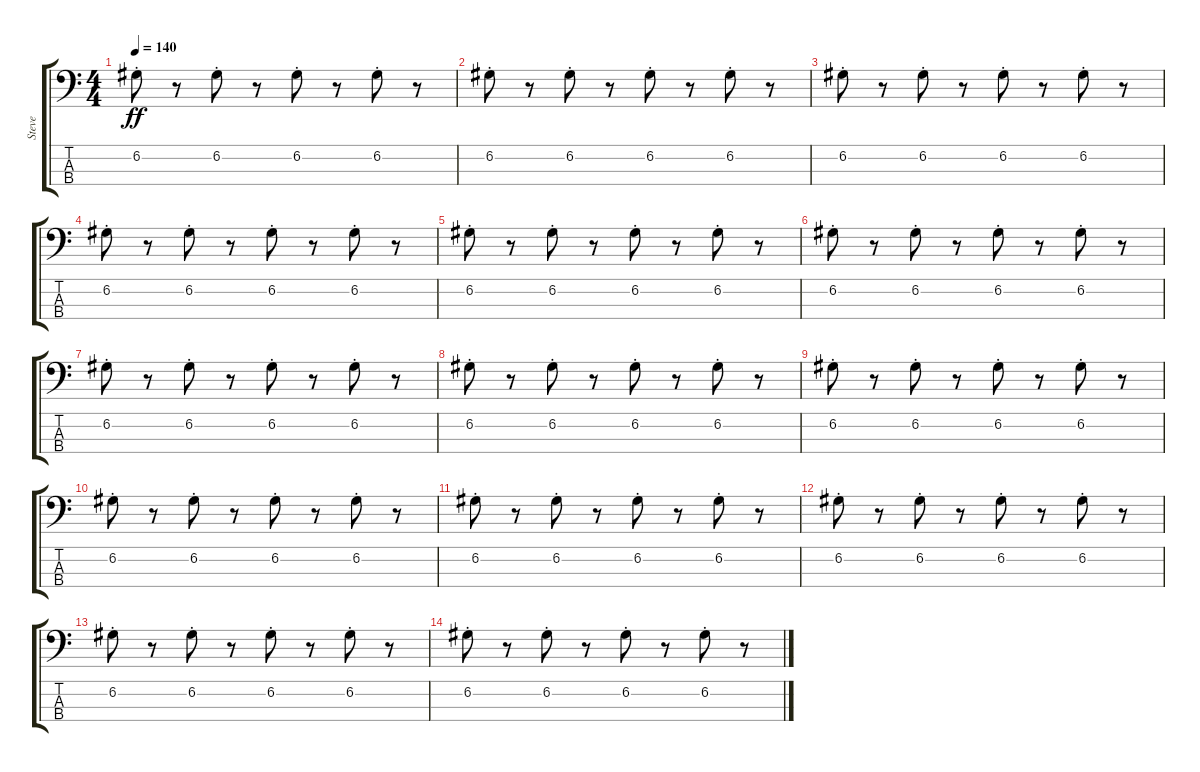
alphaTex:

\track ("Steve" "Steve") {instrument acousticbass}
\staff {score tabs}
\tuning (G2 D2 A1 E1) {hide}
\ts (4 4)
\tempo 140
\clef f4
\ks c
6.2{st}.8{dy ff} r.8 6.2{st}.8 r.8 6.2{st}.8 r.8 6.2{st}.8 r.8 |
6.2{st}.8 r.8 6.2{st}.8 r.8 6.2{st}.8 r.8 6.2{st}.8 r.8 |
6.2{st}.8 r.8 6.2{st}.8 r.8 6.2{st}.8 r.8 6.2{st}.8 r.8 |
6.2{st}.8 r.8 6.2{st}.8 r.8 6.2{st}.8 r.8 6.2{st}.8 r.8 |
6.2{st}.8 r.8 6.2{st}.8 r.8 6.2{st}.8 r.8 6.2{st}.8 r.8 |
6.2{st}.8 r.8 6.2{st}.8 r.8 6.2{st}.8 r.8 6.2{st}.8 r.8 |
6.2{st}.8 r.8 6.2{st}.8 r.8 6.2{st}.8 r.8 6.2{st}.8 r.8 |
6.2{st}.8 r.8 6.2{st}.8 r.8 6.2{st}.8 r.8 6.2{st}.8 r.8 |
6.2{st}.8 r.8 6.2{st}.8 r.8 6.2{st}.8 r.8 6.2{st}.8 r.8 |
6.2{st}.8 r.8 6.2{st}.8 r.8 6.2{st}.8 r.8 6.2{st}.8 r.8 |
6.2{st}.8 r.8 6.2{st}.8 r.8 6.2{st}.8 r.8 6.2{st}.8 r.8 |
6.2{st}.8 r.8 6.2{st}.8 r.8 6.2{st}.8 r.8 6.2{st}.8 r.8 |
6.2{st}.8 r.8 6.2{st}.8 r.8 6.2{st}.8 r.8 6.2{st}.8 r.8 |
6.2{st}.8 r.8 6.2{st}.8 r.8 6.2{st}.8 r.8 6.2{st}.8 r.8
